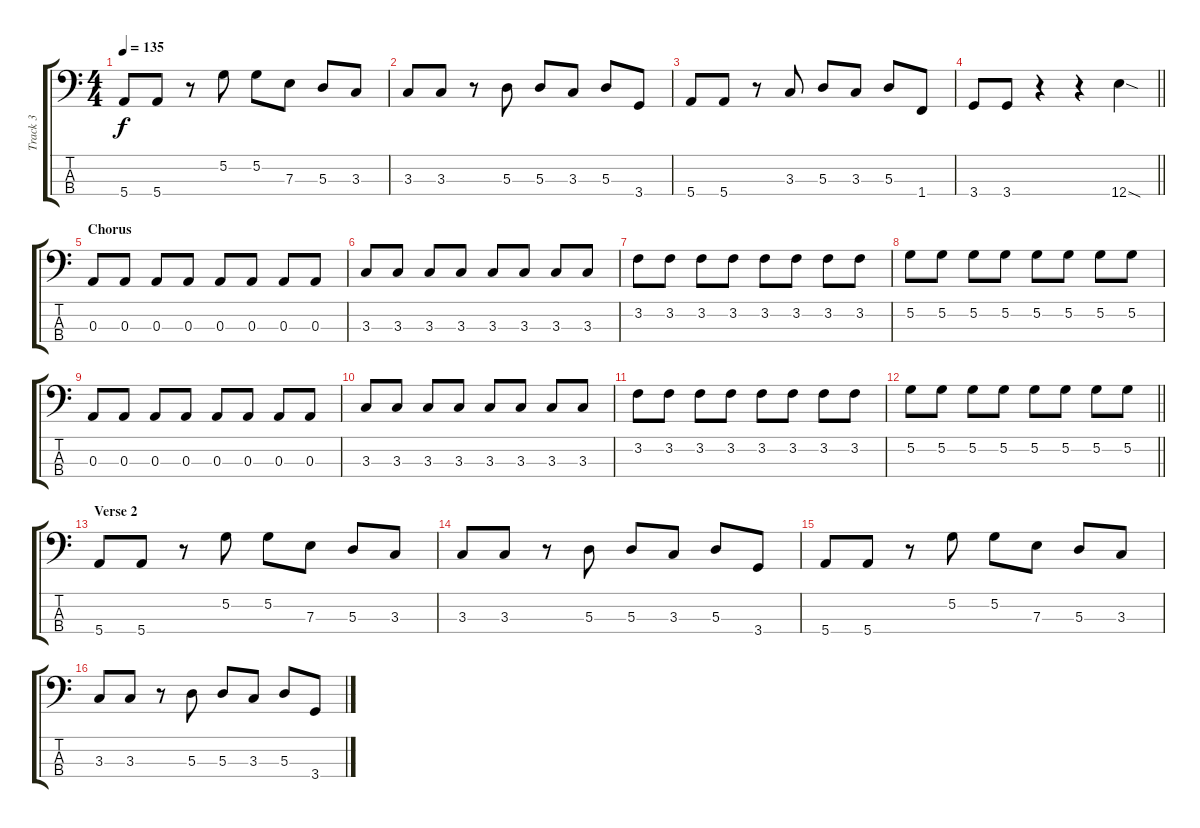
\track ("Track 3" "Track 3") {instrument electricbassfinger}
\staff {score tabs}
\tuning (G2 D2 A1 E1) {hide}
\ts (4 4)
\tempo 135
\clef f4
\ks c
5.4.8{dy f} 5.4.8 r.8 5.2.8 5.2.8 7.3.8 5.3.8 3.3.8 |
3.3.8 3.3.8 r.8 5.3.8 5.3.8 3.3.8 5.3.8 3.4.8 |
5.4.8 5.4.8 r.8 3.3.8 5.3.8 3.3.8 5.3.8 1.4.8 |
\barLineRight lightlight
3.4.8 3.4.8 r.4 r.4 12.4{sod}.4 |
\section ("" "Chorus")
0.3.8 0.3.8 0.3.8 0.3.8 0.3.8 0.3.8 0.3.8 0.3.8 |
3.3.8 3.3.8 3.3.8 3.3.8 3.3.8 3.3.8 3.3.8 3.3.8 |
3.2.8 3.2.8 3.2.8 3.2.8 3.2.8 3.2.8 3.2.8 3.2.8 |
5.2.8 5.2.8 5.2.8 5.2.8 5.2.8 5.2.8 5.2.8 5.2.8 |
0.3.8 0.3.8 0.3.8 0.3.8 0.3.8 0.3.8 0.3.8 0.3.8 |
3.3.8 3.3.8 3.3.8 3.3.8 3.3.8 3.3.8 3.3.8 3.3.8 |
3.2.8 3.2.8 3.2.8 3.2.8 3.2.8 3.2.8 3.2.8 3.2.8 |
\barLineRight lightlight
5.2.8 5.2.8 5.2.8 5.2.8 5.2.8 5.2.8 5.2.8 5.2.8 |
\section ("" "Verse 2")
5.4.8 5.4.8 r.8 5.2.8 5.2.8 7.3.8 5.3.8 3.3.8 |
3.3.8 3.3.8 r.8 5.3.8 5.3.8 3.3.8 5.3.8 3.4.8 |
5.4.8 5.4.8 r.8 5.2.8 5.2.8 7.3.8 5.3.8 3.3.8 |
3.3.8 3.3.8 r.8 5.3.8 5.3.8 3.3.8 5.3.8 3.4.8
